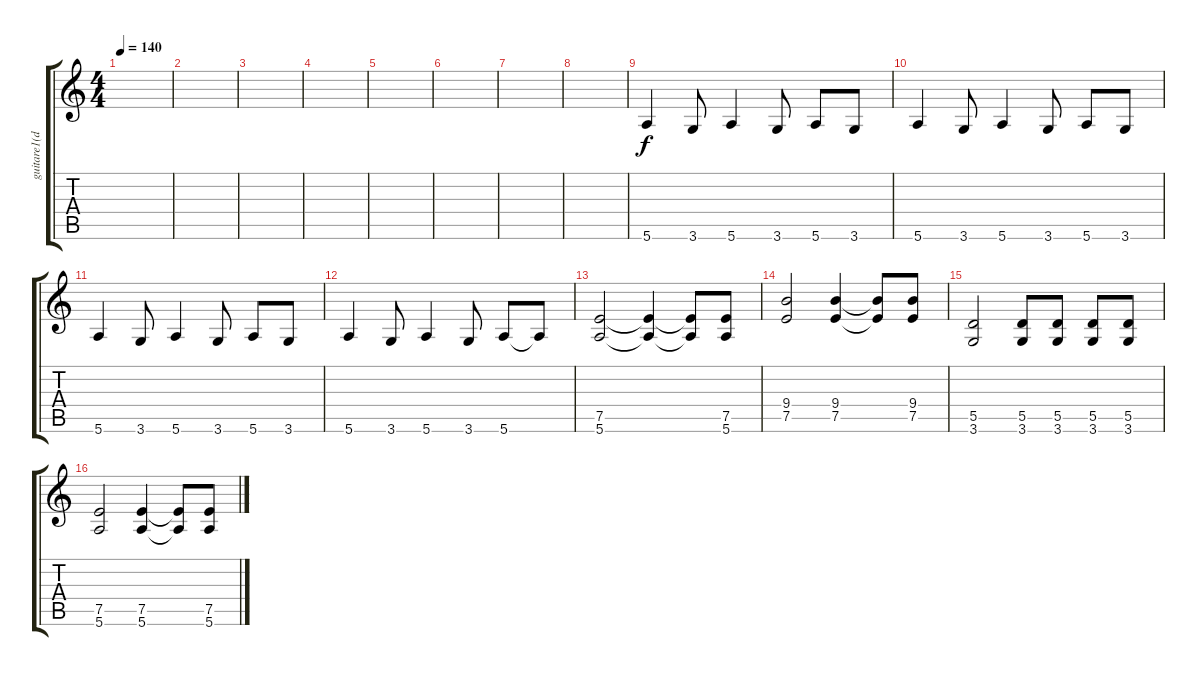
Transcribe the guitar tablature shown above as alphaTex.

\track ("guitare1(dave)" "guitare1(d") {instrument distortionguitar}
\staff {score tabs}
\tuning (E4 B3 G3 D3 A2 E2) {hide}
\ts (4 4)
\tempo 140
\clef g2
\ks c
|
|
|
|
|
|
|
|
5.6.4 3.6.8 5.6.4 3.6.8 5.6.8 3.6.8 |
5.6.4 3.6.8 5.6.4 3.6.8 5.6.8 3.6.8 |
5.6.4 3.6.8 5.6.4 3.6.8 5.6.8 3.6.8 |
5.6.4 3.6.8 5.6.4 3.6.8 5.6.8 5.6{t}.8 |
(7.5 5.6).2 (7.5{t} 5.6{t}).4 (7.5{t} 5.6{t}).8 (7.5 5.6).8 |
(9.4 7.5).2 (9.4 7.5).4 (9.4{t} 7.5{t}).8 (9.4 7.5).8 |
(5.5 3.6).2 (5.5 3.6).8 (5.5 3.6).8 (5.5 3.6).8 (5.5 3.6).8 |
(7.5 5.6).2 (7.5 5.6).4 (7.5{t} 5.6{t}).8 (7.5 5.6).8
